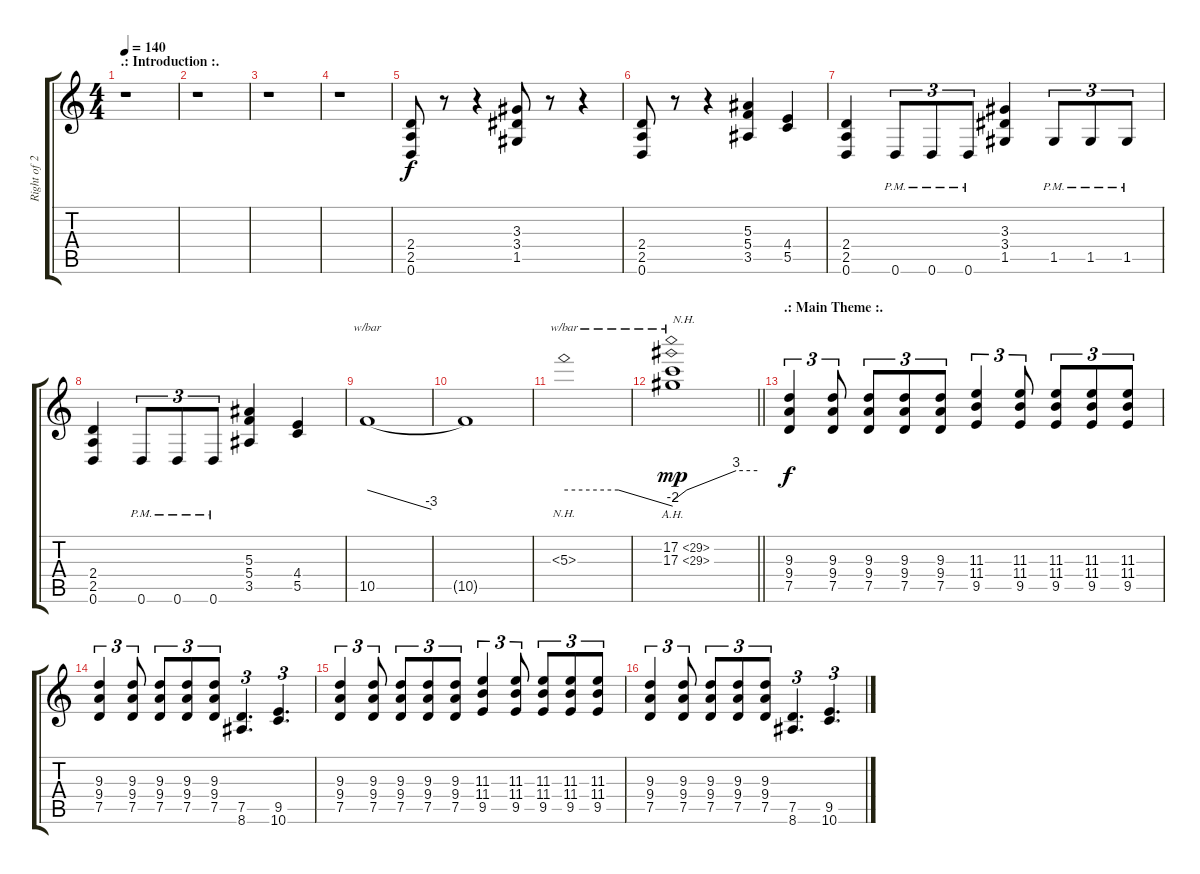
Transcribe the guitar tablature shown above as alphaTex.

\track ("Right of 2" "Right of 2") {instrument distortionguitar}
\staff {score tabs}
\tuning (D4 A3 F3 C3 G2 D2) {hide}
\ts (4 4)
\section ("" ".: Introduction :.")
\tempo 140
\clef g2
\ks c
r.1{dy f instrument distortionguitar} |
r.1 |
r.1 |
r.1 |
(2.4 2.5 0.6).8 r.8 r.4 (3.3 3.4 1.5).8 r.8 r.4 |
(2.4 2.5 0.6).8 r.8 r.4 (5.3 5.4 3.5).4 (4.4 5.5).4 |
(2.4 2.5 0.6).4 0.6{pm}.8{tu (3 2)} 0.6{pm}.8{tu (3 2)} 0.6{pm}.8{tu (3 2)} (3.3 3.4 1.5).4 1.5{pm}.8{tu (3 2)} 1.5{pm}.8{tu (3 2)} 1.5{pm}.8{tu (3 2)} |
(2.4 2.5 0.6).4 0.6{pm}.8{tu (3 2)} 0.6{pm}.8{tu (3 2)} 0.6{pm}.8{tu (3 2)} (5.3 5.4 3.5).4 (4.4 5.5).4 |
10.5.1{tbe (dive default 0 0 60 -12)} |
10.5{t}.1 |
5.3{nh}.1{tbe (custom default 0 0 30 0 60 -8)} |
\barLineRight lightlight
(17.2{ah 12} 17.3{ah 12}).1{tbe (custom default 0 -4 10 0 45 12 60 12) txt "N.H." dy mp} |
\section ("" ".: Main Theme :.")
(9.3 9.4 7.5).4{tu (3 2) dy f} (9.3 9.4 7.5).8{tu (3 2)} (9.3 9.4 7.5).8{tu (3 2)} (9.3 9.4 7.5).8{tu (3 2)} (9.3 9.4 7.5).8{tu (3 2)} (11.3 11.4 9.5).4{tu (3 2)} (11.3 11.4 9.5).8{tu (3 2)} (11.3 11.4 9.5).8{tu (3 2)} (11.3 11.4 9.5).8{tu (3 2)} (11.3 11.4 9.5).8{tu (3 2)} |
(9.3 9.4 7.5).4{tu (3 2)} (9.3 9.4 7.5).8{tu (3 2)} (9.3 9.4 7.5).8{tu (3 2)} (9.3 9.4 7.5).8{tu (3 2)} (9.3 9.4 7.5).8{tu (3 2)} (7.5 8.6).4{d tu (3 2)} (9.5 10.6).4{d tu (3 2)} |
(9.3 9.4 7.5).4{tu (3 2)} (9.3 9.4 7.5).8{tu (3 2)} (9.3 9.4 7.5).8{tu (3 2)} (9.3 9.4 7.5).8{tu (3 2)} (9.3 9.4 7.5).8{tu (3 2)} (11.3 11.4 9.5).4{tu (3 2)} (11.3 11.4 9.5).8{tu (3 2)} (11.3 11.4 9.5).8{tu (3 2)} (11.3 11.4 9.5).8{tu (3 2)} (11.3 11.4 9.5).8{tu (3 2)} |
(9.3 9.4 7.5).4{tu (3 2)} (9.3 9.4 7.5).8{tu (3 2)} (9.3 9.4 7.5).8{tu (3 2)} (9.3 9.4 7.5).8{tu (3 2)} (9.3 9.4 7.5).8{tu (3 2)} (7.5 8.6).4{d tu (3 2)} (9.5 10.6).4{d tu (3 2)}
